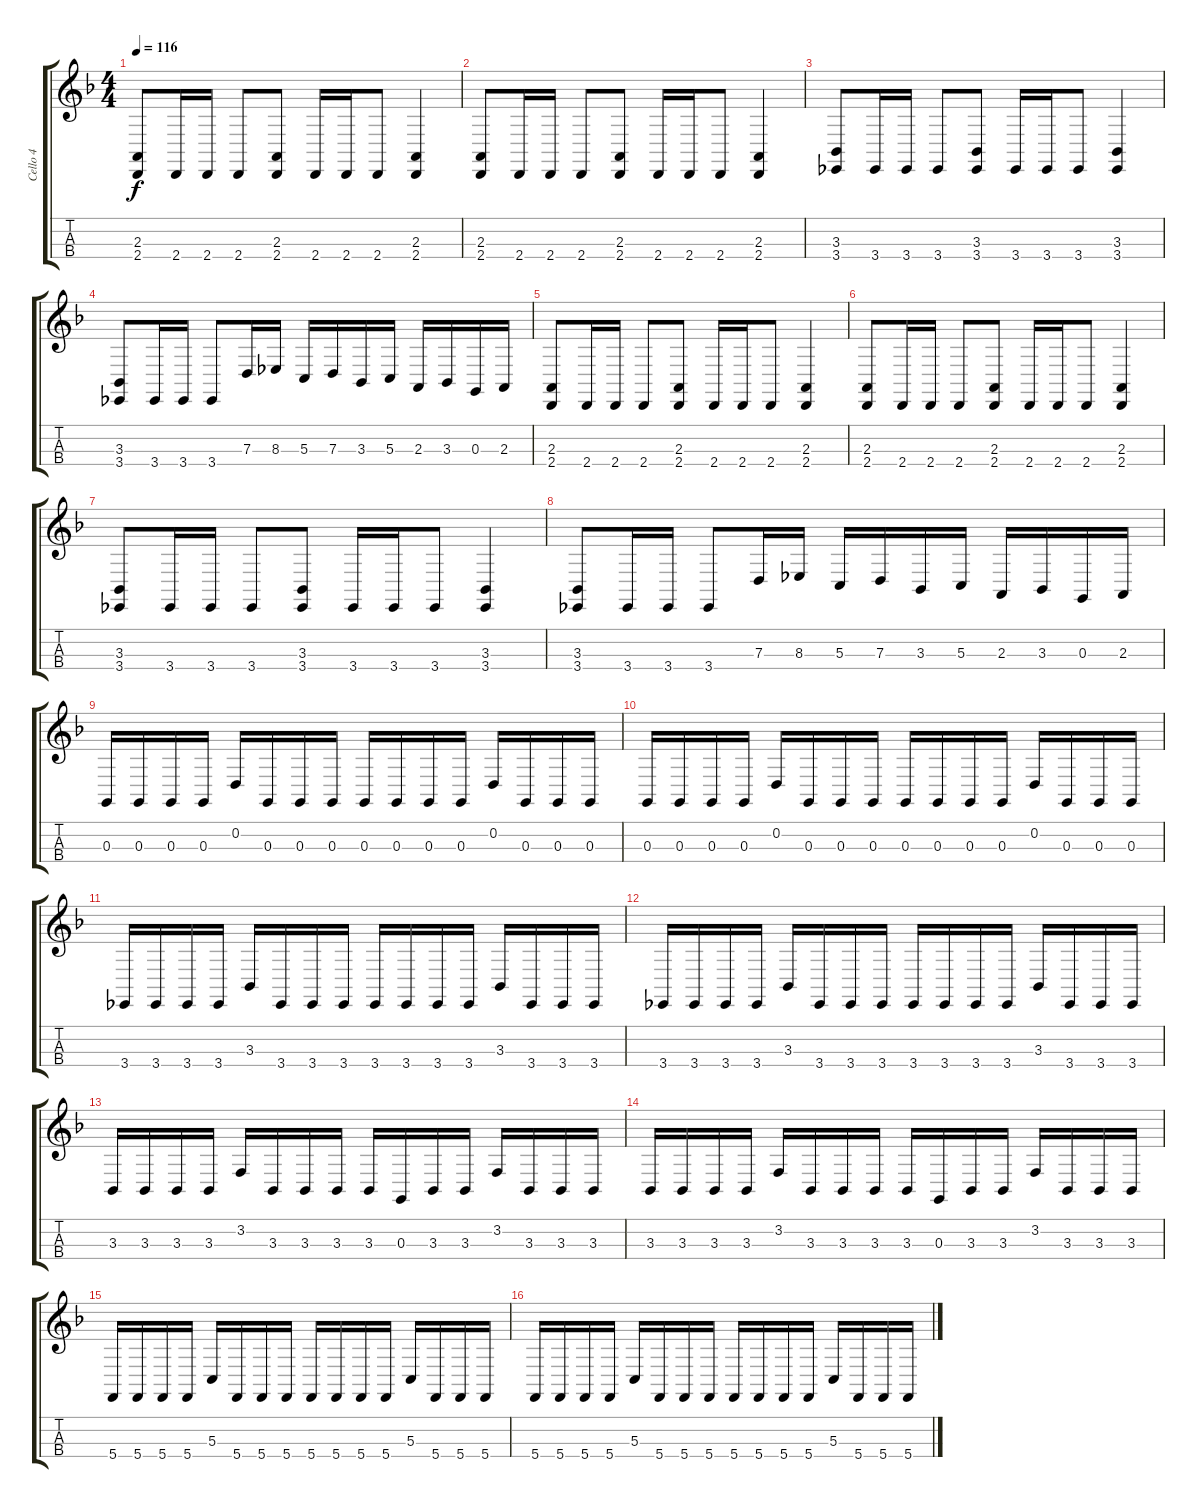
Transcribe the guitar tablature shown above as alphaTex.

\track ("Cello 4" "Cello 4") {instrument cello}
\staff {score tabs}
\tuning (A3 D3 G2 C2) {hide}
\ts (4 4)
\tempo 116
\clef g2
\ks f
(2.3 2.4).8{dy f} 2.4.16 2.4.16 2.4.8 (2.3 2.4).8 2.4.16 2.4.16 2.4.8 (2.3 2.4).4 |
(2.3 2.4).8 2.4.16 2.4.16 2.4.8 (2.3 2.4).8 2.4.16 2.4.16 2.4.8 (2.3 2.4).4 |
(3.3 3.4).8 3.4.16 3.4.16 3.4.8 (3.3 3.4).8 3.4.16 3.4.16 3.4.8 (3.3 3.4).4 |
(3.3 3.4).8 3.4.16 3.4.16 3.4.8 7.3.16 8.3.16 5.3.16 7.3.16 3.3.16 5.3.16 2.3.16 3.3.16 0.3.16 2.3.16 |
(2.3 2.4).8 2.4.16 2.4.16 2.4.8 (2.3 2.4).8 2.4.16 2.4.16 2.4.8 (2.3 2.4).4 |
(2.3 2.4).8 2.4.16 2.4.16 2.4.8 (2.3 2.4).8 2.4.16 2.4.16 2.4.8 (2.3 2.4).4 |
(3.3 3.4).8 3.4.16 3.4.16 3.4.8 (3.3 3.4).8 3.4.16 3.4.16 3.4.8 (3.3 3.4).4 |
(3.3 3.4).8 3.4.16 3.4.16 3.4.8 7.3.16 8.3.16 5.3.16 7.3.16 3.3.16 5.3.16 2.3.16 3.3.16 0.3.16 2.3.16 |
0.3.16 0.3.16 0.3.16 0.3.16 0.2.16 0.3.16 0.3.16 0.3.16 0.3.16 0.3.16 0.3.16 0.3.16 0.2.16 0.3.16 0.3.16 0.3.16 |
0.3.16 0.3.16 0.3.16 0.3.16 0.2.16 0.3.16 0.3.16 0.3.16 0.3.16 0.3.16 0.3.16 0.3.16 0.2.16 0.3.16 0.3.16 0.3.16 |
3.4.16 3.4.16 3.4.16 3.4.16 3.3.16 3.4.16 3.4.16 3.4.16 3.4.16 3.4.16 3.4.16 3.4.16 3.3.16 3.4.16 3.4.16 3.4.16 |
3.4.16 3.4.16 3.4.16 3.4.16 3.3.16 3.4.16 3.4.16 3.4.16 3.4.16 3.4.16 3.4.16 3.4.16 3.3.16 3.4.16 3.4.16 3.4.16 |
3.3.16 3.3.16 3.3.16 3.3.16 3.2.16 3.3.16 3.3.16 3.3.16 3.3.16 0.3.16 3.3.16 3.3.16 3.2.16 3.3.16 3.3.16 3.3.16 |
3.3.16 3.3.16 3.3.16 3.3.16 3.2.16 3.3.16 3.3.16 3.3.16 3.3.16 0.3.16 3.3.16 3.3.16 3.2.16 3.3.16 3.3.16 3.3.16 |
5.4.16 5.4.16 5.4.16 5.4.16 5.3.16 5.4.16 5.4.16 5.4.16 5.4.16 5.4.16 5.4.16 5.4.16 5.3.16 5.4.16 5.4.16 5.4.16 |
5.4.16 5.4.16 5.4.16 5.4.16 5.3.16 5.4.16 5.4.16 5.4.16 5.4.16 5.4.16 5.4.16 5.4.16 5.3.16 5.4.16 5.4.16 5.4.16
